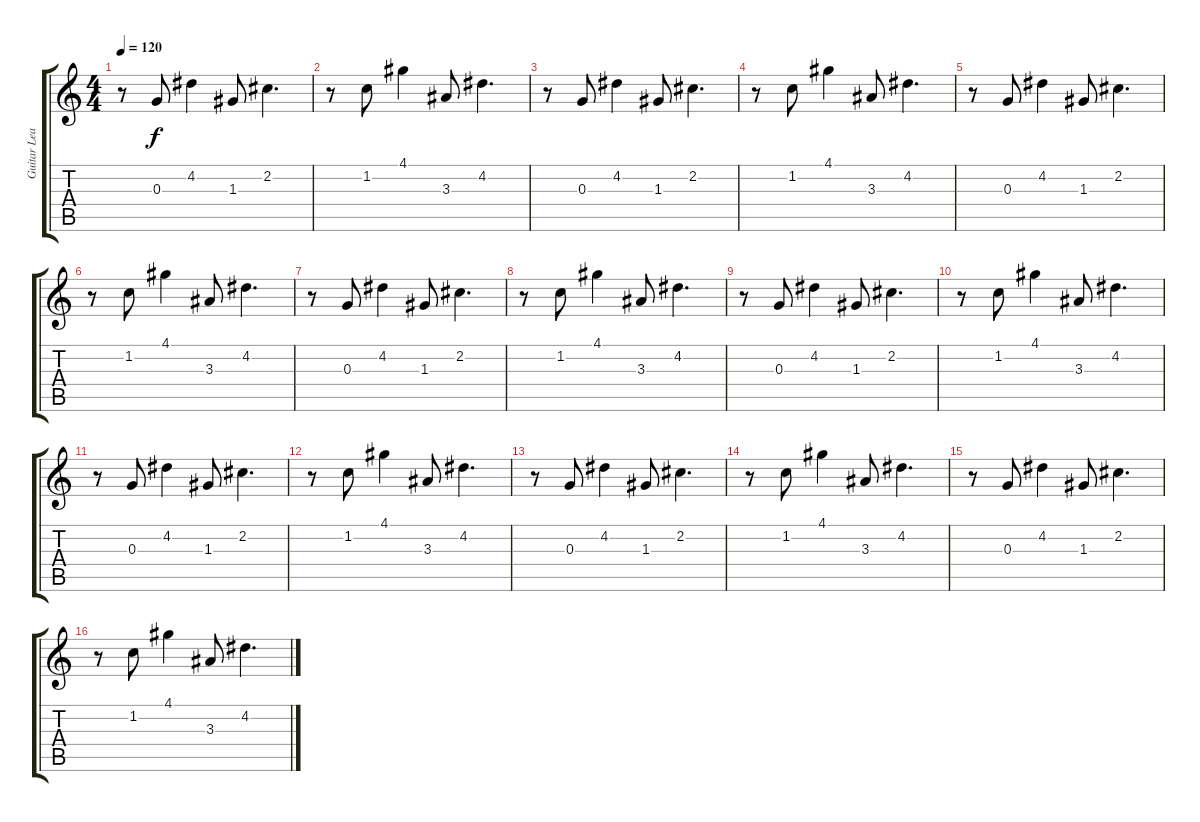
\track ("Guitar Lead" "Guitar Lea") {instrument electricguitarjazz}
\staff {score tabs}
\tuning (E4 B3 G3 D3 A2 E2) {hide}
\ts (4 4)
\tempo 120
\clef g2
\ks c
r.8{dy f} 0.3.8 4.2.4 1.3.8 2.2.4{d} |
r.8 1.2.8 4.1.4 3.3.8 4.2.4{d} |
r.8 0.3.8 4.2.4 1.3.8 2.2.4{d} |
r.8 1.2.8 4.1.4 3.3.8 4.2.4{d} |
r.8 0.3.8 4.2.4 1.3.8 2.2.4{d} |
r.8 1.2.8 4.1.4 3.3.8 4.2.4{d} |
r.8 0.3.8 4.2.4 1.3.8 2.2.4{d} |
r.8 1.2.8 4.1.4 3.3.8 4.2.4{d} |
r.8 0.3.8 4.2.4 1.3.8 2.2.4{d} |
r.8 1.2.8 4.1.4 3.3.8 4.2.4{d} |
r.8 0.3.8 4.2.4 1.3.8 2.2.4{d} |
r.8 1.2.8 4.1.4 3.3.8 4.2.4{d} |
r.8 0.3.8 4.2.4 1.3.8 2.2.4{d} |
r.8 1.2.8 4.1.4 3.3.8 4.2.4{d} |
r.8 0.3.8 4.2.4 1.3.8 2.2.4{d} |
r.8 1.2.8 4.1.4 3.3.8 4.2.4{d}
